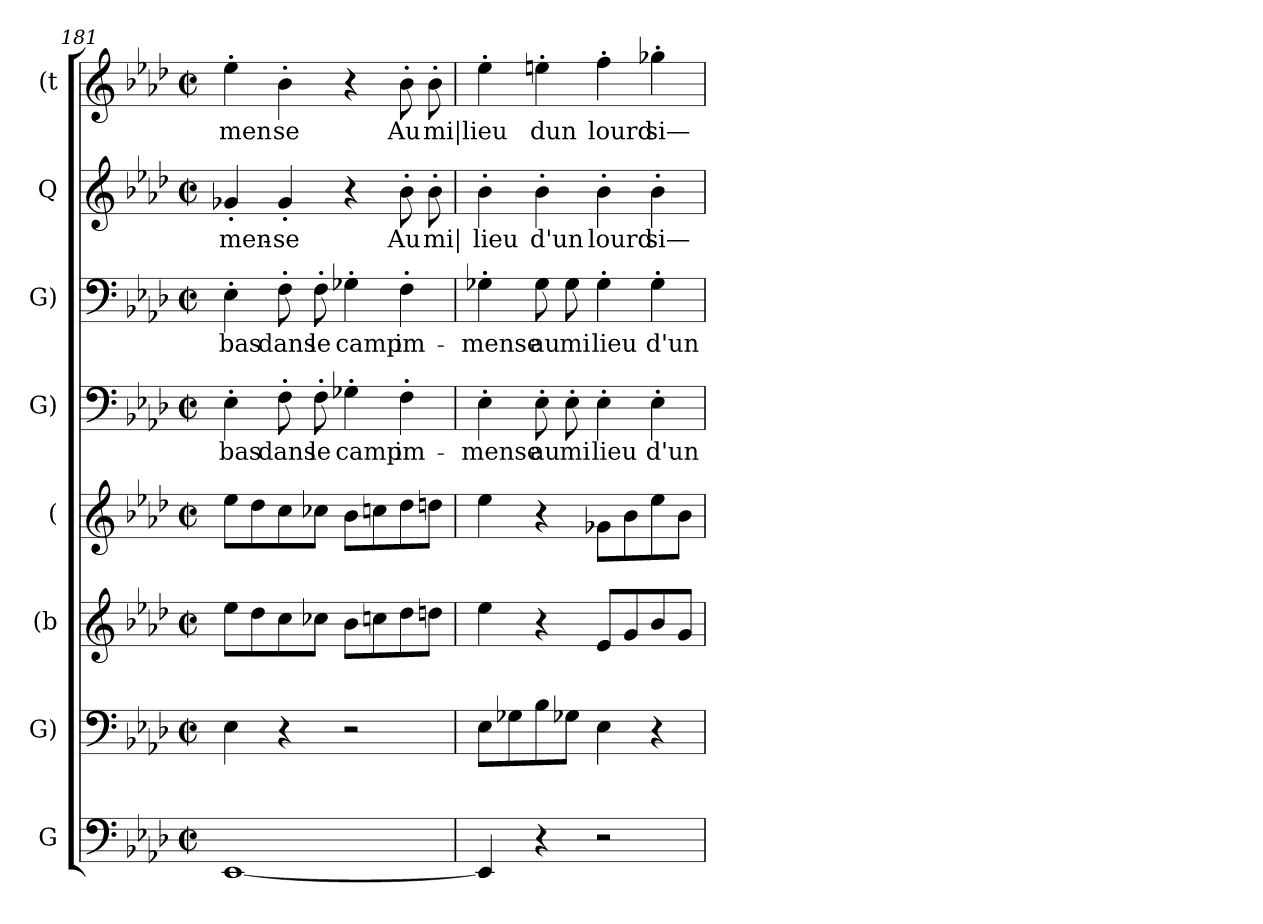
**kern	**kern	**kern	**kern	**kern	**text	**kern	**text	**kern	**text	**kern	**text
*part8	*part7	*part6	*part5	*part4	*part4	*part3	*part3	*part2	*part2	*part1	*part1
*staff8	*staff7	*staff6	*staff5	*staff4	*staff4	*staff3	*staff3	*staff2	*staff2	*staff1	*staff1
*I"G	*I"G)	*I"(b	*I"(	*I"G)	*	*I"G)	*	*I"Q	*	*I"(t	*
*clefF4	*clefF4	*clefG2	*clefG2	*clefF4	*	*clefF4	*	*clefG2	*	*clefG2	*
*k[b-e-a-d-]	*k[b-e-a-d-]	*k[b-e-a-d-]	*k[b-e-a-d-]	*k[b-e-a-d-]	*	*k[b-e-a-d-]	*	*k[b-e-a-d-]	*	*k[b-e-a-d-]	*
*M2/2	*M2/2	*M2/2	*M2/2	*M2/2	*	*M2/2	*	*M2/2	*	*M2/2	*
*met(c|)	*met(c|)	*met(c|)	*met(c|)	*met(c|)	*	*met(c|)	*	*met(c|)	*	*met(c|)	*
=181	=181	=181	=181	=181	=181	=181	=181	=181	=181	=181	=181
[1EE-i/	4E-i\	8ee-i\L	8ee-i\L	4E-'>i\	bas	4E-'>i\	bas	4g-X'<i/	men-	4ee-'>i\	men
.	.	8dd-i\	8dd-i\	.	.	.	.	.	.	.	.
.	4r	8cci\	8cci\	8F'>i\	dans	8F'>i\	dans	4g-'<i/	se	4b-'>i\	se
.	.	8cc-Xi\J	8cc-Xi\J	8F'>i\	le	8F'>i\	le	.	.	.	.
.	2r	8b-i\L	8b-i\L	4G-X'>i\	camp	4G-X'>i\	camp	4r	.	4r	.
.	.	8ccni\	8ccni\	.	.	.	.	.	.	.	.
.	.	8dd-i\	8dd-i\	4F'>i\	im-	4F'>i\	im-	8b-'>i\	Au	8b-'>i\	Au
.	.	8ddni\J	8ddni\J	.	.	.	.	8b-'>i\	mi|	8b-'>i\	mi|lieu
=182	=182	=182	=182	=182	=182	=182	=182	=182	=182	=182	=182
4EE-i/]	8E-i\L	4ee-i\	4ee-i\	4E-'>i\	mense	4G-X'>i\	mense	4b-'>i\	lieu	4ee-'>i\	.
.	8G-Xi\	.	.	.	.	.	.	.	.	.	.
4r	8B-i\	4r	4r	8E-'>i\	au	8G-i\	au	4b-'>i\	d'un	4een'>i\	dun
.	8G-Xi\J	.	.	8E-'>i\	mi	8G-i\	mi	.	.	.	.
2r	4E-i\	8e-i/L	8g-Xi\L	4E-'>i\	lieu	4G-'>i\	lieu	4b-'>i\	lourd	4ff'>i\	lourd
.	.	8gi/	8b-i\	.	.	.	.	.	.	.	.
.	4r	8b-i/	8ee-i\	4E-'>i\	d'un	4G-'>i\	d'un	4b-'>i\	si—	4gg-X'>i\	si—
.	.	8gi/J	8b-i\J	.	.	.	.	.	.	.	.
=	=	=	=	=	=	=	=	=	=	=	=
*-	*-	*-	*-	*-	*-	*-	*-	*-	*-	*-	*-
